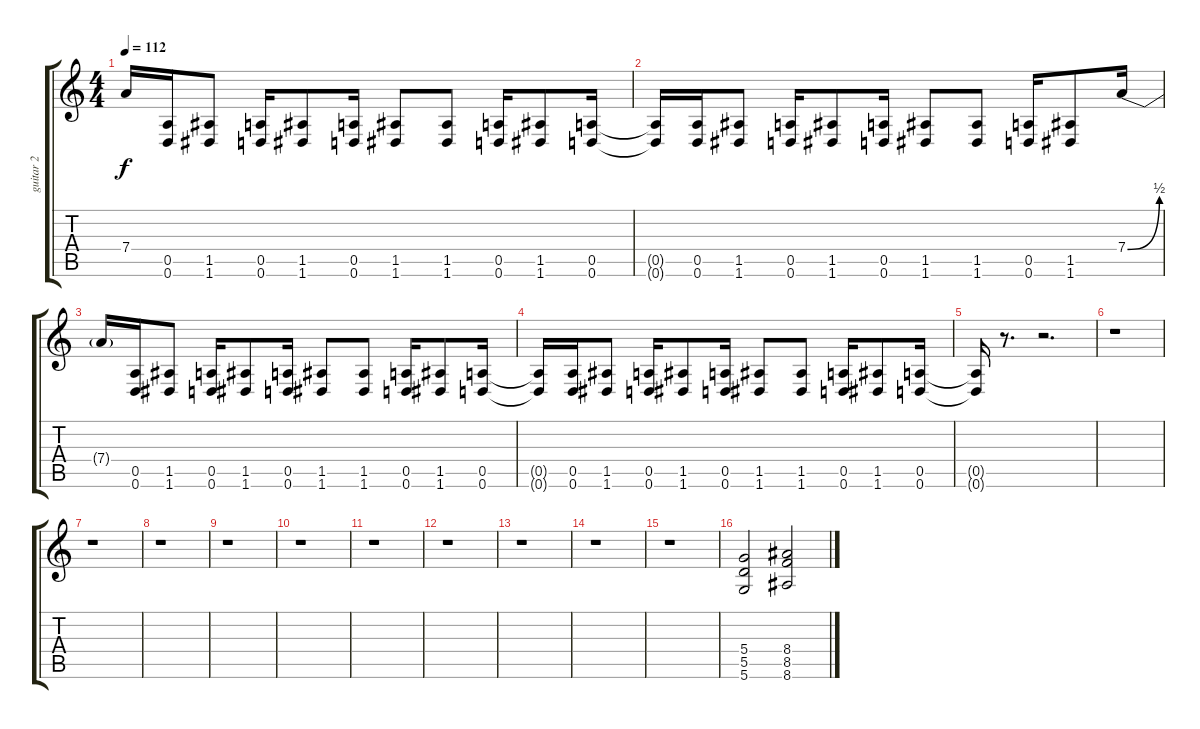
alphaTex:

\track ("guitar 2" "guitar 2") {instrument distortionguitar}
\staff {score tabs}
\tuning (E4 B3 G3 D3 A2 D2) {hide}
\ts (4 4)
\tempo 112
\clef g2
\ks c
7.4{t}.16{dy f} (0.5 0.6).16{instrument distortionguitar} (1.5 1.6).8 (0.5 0.6).16 (1.5 1.6).8 (0.5 0.6).16 (1.5 1.6).8 (1.5 1.6).8 (0.5 0.6).16 (1.5 1.6).8 (0.5 0.6).16 |
(0.5{t} 0.6{t}).16 (0.5 0.6).16 (1.5 1.6).8 (0.5 0.6).16 (1.5 1.6).8 (0.5 0.6).16 (1.5 1.6).8 (1.5 1.6).8 (0.5 0.6).16 (1.5 1.6).8 7.4{be (bend 0 0 60 2)}.16{instrument guitarharmonics} |
7.4{t}.16 (0.5 0.6).16{instrument distortionguitar} (1.5 1.6).8 (0.5 0.6).16 (1.5 1.6).8 (0.5 0.6).16 (1.5 1.6).8 (1.5 1.6).8 (0.5 0.6).16 (1.5 1.6).8 (0.5 0.6).16 |
(0.5{t} 0.6{t}).16 (0.5 0.6).16 (1.5 1.6).8 (0.5 0.6).16 (1.5 1.6).8 (0.5 0.6).16 (1.5 1.6).8 (1.5 1.6).8 (0.5 0.6).16 (1.5 1.6).8 (0.5 0.6).16 |
(0.5{t} 0.6{t}).16 r.8{d} r.2{d} |
r.1 |
r.1 |
r.1 |
r.1 |
r.1 |
r.1 |
r.1 |
r.1 |
r.1 |
r.1 |
(5.4 5.5 5.6).2 (8.4 8.5 8.6).2
